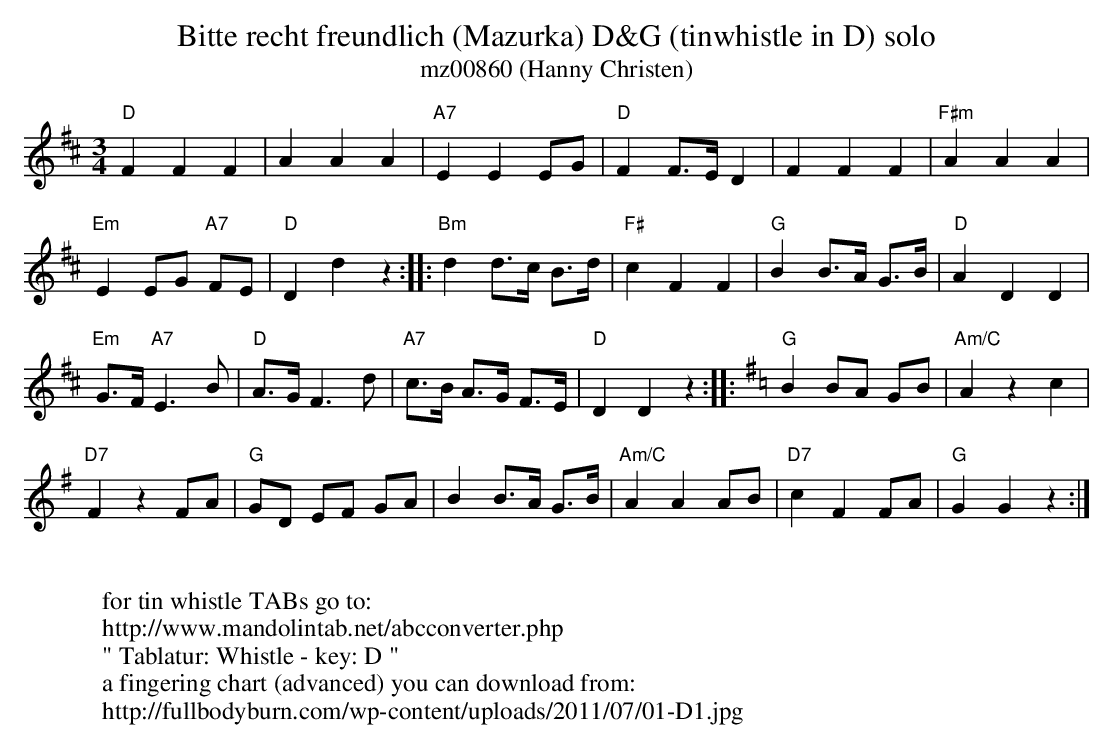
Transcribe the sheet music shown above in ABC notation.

X:1
T:Bitte recht freundlich (Mazurka) D&G (tinwhistle in D) solo
T: mz00860 (Hanny Christen)
M:3/4
L:1/8
K:D transpose=12
"D"F2F2F2 | A2A2A2 | "A7"E2E2EG | "D"F2F>ED2 | F2F2F2 | "F#m"A2A2A2 |
"Em"E2 EG "A7"FE | "D"D2d2z2 :: "Bm"d2d>c B>d | "F#"c2F2F2 | "G"B2 B>A G>B | "D"A2D2D2 |
"Em"G>F "A7"E3B | "D"A>GF3d | "A7"c>B A>G F>E | "D"D2D2z2:: [K:G] "G"B2BA GB | "Am/C"A2z2c2 |
"D7"F2z2FA | "G"GD EF GA | B2 B>A G>B | "Am/C"A2A2AB | "D7"c2F2FA | "G"G2G2z2 :|
W:
W:for tin whistle TABs go to:
W:http://www.mandolintab.net/abcconverter.php
W:" Tablatur: Whistle - key: D "
W:a fingering chart (advanced) you can download from:
W:http://fullbodyburn.com/wp-content/uploads/2011/07/01-D1.jpg
